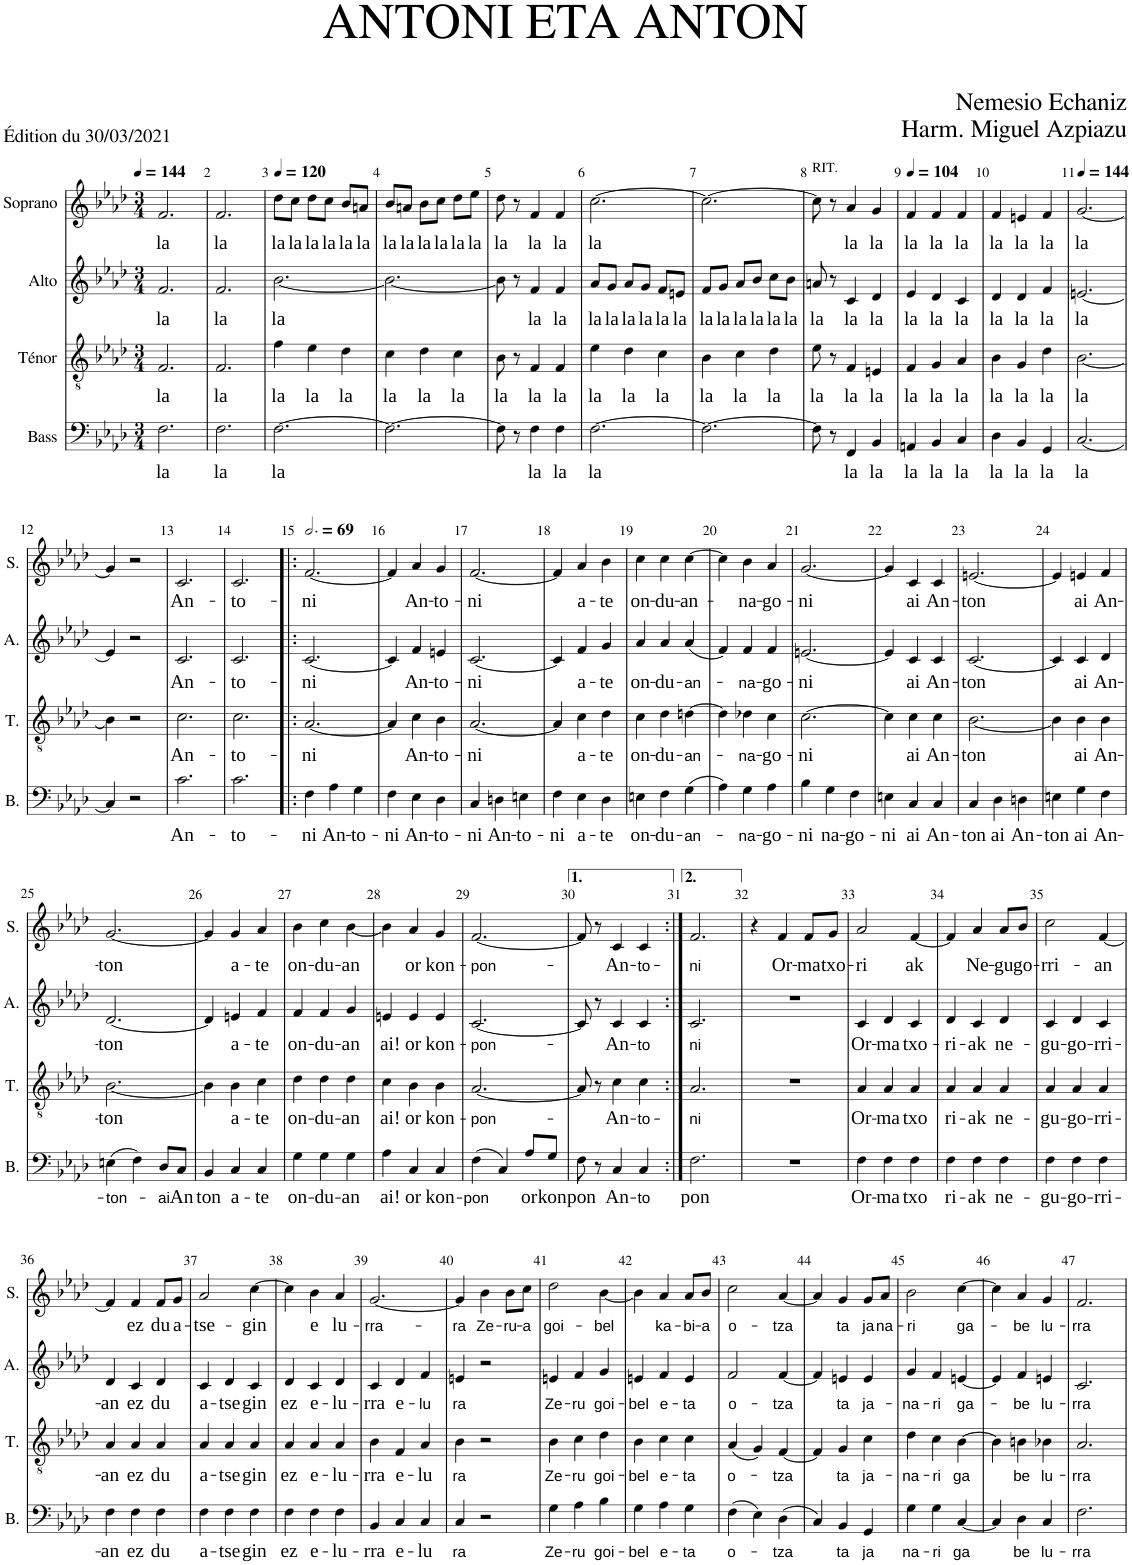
**kern	**text	**kern	**text	**kern	**text	**kern	**text
*part4	*part4	*part3	*part3	*part2	*part2	*part1	*part1
*staff4	*staff4	*staff3	*staff3	*staff2	*staff2	*staff1	*staff1
*I"Bass	*	*I"Ténor	*	*I"Alto	*	*I"Soprano	*
*I'B.	*	*I'T.	*	*I'A.	*	*I'S.	*
*clefF4	*	*clefGv2	*	*clefG2	*	*clefG2	*
*Trd1c2	*	*Trd1c2	*	*Trd1c2	*	*	*
*k[b-e-a-d-]	*	*k[b-e-a-d-]	*	*k[b-e-a-d-]	*	*k[b-e-a-d-]	*
*M3/4	*	*M3/4	*	*M3/4	*	*M3/4	*
*MM144	*	*MM144	*	*MM144	*	*MM144	*
=1	=1	=1	=1	=1	=1	=1	=1
!	!LO:LY:b	!	!LO:LY:b	!	!LO:LY:b	!	!LO:LY:b
2.F\	la	2.F/	la	2.f/	la	2.f/	la
=2	=2	=2	=2	=2	=2	=2	=2
!	!LO:LY:b	!	!LO:LY:b	!	!LO:LY:b	!	!LO:LY:b
2.F\	la	2.F/	la	2.f/	la	2.f/	la
=3	=3	=3	=3	=3	=3	=3	=3
*	*	*	*	*	*	*MM120	*
!	!LO:LY:b	!	!LO:LY:b	!	!LO:LY:b	!	!LO:LY:b
[>2.F\	la	4f\	la	[<2.b-\	la	8dd-\L	la
!	!	!	!	!	!	!	!LO:LY:b
.	.	.	.	.	.	8cc\J	la
!	!	!	!LO:LY:b	!	!	!	!LO:LY:b
.	.	4e-\	la	.	.	8dd-\L	la
!	!	!	!	!	!	!	!LO:LY:b
.	.	.	.	.	.	8cc\J	la
!	!	!	!LO:LY:b	!	!	!	!LO:LY:b
.	.	4d-\	la	.	.	8b-/L	la
!	!	!	!	!	!	!	!LO:LY:b
.	.	.	.	.	.	8an/J	la
=4	=4	=4	=4	=4	=4	=4	=4
!	!	!	!LO:LY:b	!	!	!	!LO:LY:b
2.F\_	.	4c\	la	2.b-\_	.	8b-/L	la
!	!	!	!	!	!	!	!LO:LY:b
.	.	.	.	.	.	8an/J	la
!	!	!	!LO:LY:b	!	!	!	!LO:LY:b
.	.	4d-\	la	.	.	8b-\L	la
!	!	!	!	!	!	!	!LO:LY:b
.	.	.	.	.	.	8cc\J	la
!	!	!	!LO:LY:b	!	!	!	!LO:LY:b
.	.	4c\	la	.	.	8dd-\L	la
!	!	!	!	!	!	!	!LO:LY:b
.	.	.	.	.	.	8ee-\J	la
=5	=5	=5	=5	=5	=5	=5	=5
!	!	!	!LO:LY:b	!	!	!	!LO:LY:b
8F\]	.	8B-\	la	8b-\]	.	8dd-\	la
8r	.	8r	.	8r	.	8r	.
!	!LO:LY:b	!	!LO:LY:b	!	!LO:LY:b	!	!LO:LY:b
4F\	la	4F/	la	4f/	la	4f/	la
!	!LO:LY:b	!	!LO:LY:b	!	!LO:LY:b	!	!LO:LY:b
4F\	la	4F/	la	4f/	la	4f/	la
=6	=6	=6	=6	=6	=6	=6	=6
!	!LO:LY:b	!	!LO:LY:b	!	!LO:LY:b	!	!LO:LY:b
[>2.F\	la	4e-\	la	8a-/L	la	[>2.cc\	la
!	!	!	!	!	!LO:LY:b	!	!
.	.	.	.	8g/J	la	.	.
!	!	!	!LO:LY:b	!	!LO:LY:b	!	!
.	.	4d-\	la	8a-/L	la	.	.
!	!	!	!	!	!LO:LY:b	!	!
.	.	.	.	8g/J	la	.	.
!	!	!	!LO:LY:b	!	!LO:LY:b	!	!
.	.	4c\	la	8f/L	la	.	.
!	!	!	!	!	!LO:LY:b	!	!
.	.	.	.	8en/J	la	.	.
=7	=7	=7	=7	=7	=7	=7	=7
!	!	!	!LO:LY:b	!	!LO:LY:b	!	!
2.F\_	.	4B-\	la	8f/L	la	2.cc\_	.
!	!	!	!	!	!LO:LY:b	!	!
.	.	.	.	8g/J	la	.	.
!	!	!	!LO:LY:b	!	!LO:LY:b	!	!
.	.	4c\	la	8a-/L	la	.	.
!	!	!	!	!	!LO:LY:b	!	!
.	.	.	.	8b-/J	la	.	.
!	!	!	!LO:LY:b	!	!LO:LY:b	!	!
.	.	4d-\	la	8cc\L	la	.	.
!	!	!	!	!	!LO:LY:b	!	!
.	.	.	.	8b-\J	la	.	.
=8	=8	=8	=8	=8	=8	=8	=8
!	!	!	!	!	!	!LO:TX:a:t=RIT.	!
!	!	!	!LO:LY:b	!	!LO:LY:b	!	!
8F\]	.	8e-\	la	8an/	la	8cc\]	.
8r	.	8r	.	8r	.	8r	.
!	!LO:LY:b	!	!LO:LY:b	!	!LO:LY:b	!	!LO:LY:b
4FF/	la	4F/	la	4c/	la	4a-/	la
!	!LO:LY:b	!	!LO:LY:b	!	!LO:LY:b	!	!LO:LY:b
4BB-/	la	4En/	la	4d-/	la	4g/	la
=9	=9	=9	=9	=9	=9	=9	=9
*	*	*	*	*	*	*MM104	*
!	!LO:LY:b	!	!LO:LY:b	!	!LO:LY:b	!	!LO:LY:b
4AAn/	la	4F/	la	4e-/	la	4f/	la
!	!LO:LY:b	!	!LO:LY:b	!	!LO:LY:b	!	!LO:LY:b
4BB-/	la	4G/	la	4d-/	la	4f/	la
!	!LO:LY:b	!	!LO:LY:b	!	!LO:LY:b	!	!LO:LY:b
4C/	la	4A-/	la	4c/	la	4f/	la
=10	=10	=10	=10	=10	=10	=10	=10
!	!LO:LY:b	!	!LO:LY:b	!	!LO:LY:b	!	!LO:LY:b
4D-\	la	4B-\	la	4d-/	la	4f/	la
!	!LO:LY:b	!	!LO:LY:b	!	!LO:LY:b	!	!LO:LY:b
4BB-/	la	4G/	la	4d-/	la	4en/	la
!	!LO:LY:b	!	!LO:LY:b	!	!LO:LY:b	!	!LO:LY:b
4GG/	la	4d-\	la	4f/	la	4f/	la
=11	=11	=11	=11	=11	=11	=11	=11
*	*	*	*	*	*	*MM144	*
!	!LO:LY:b	!	!LO:LY:b	!	!LO:LY:b	!	!LO:LY:b
[<2.C/	la	[<2.B-\	la	[<2.en/	la	[<2.g/	la
!!LO:LB:g=z
=12	=12	=12	=12	=12	=12	=12	=12
4C/]	.	4B-\]	.	4e/]	.	4g/]	.
2r	.	2r	.	2r	.	2r	.
=13	=13	=13	=13	=13	=13	=13	=13
!	!LO:LY:b	!	!LO:LY:b	!	!LO:LY:b	!	!LO:LY:b
2.c\	An-	2.c\	An-	2.c/	An-	2.c/	An-
=14	=14	=14	=14	=14	=14	=14	=14
!	!LO:LY:b	!	!LO:LY:b	!	!LO:LY:b	!	!LO:LY:b
2.c\	to-	2.c\	to-	2.c/	to-	2.c/	to-
=15!|:	=15!|:	=15!|:	=15!|:	=15!|:	=15!|:	=15!|:	=15!|:
*	*	*	*	*	*	*MM207	*
!	!LO:LY:b	!	!LO:LY:b	!	!LO:LY:b	!	!LO:LY:b
4F\	ni	[<2.A-/	ni	[<2.c/	ni	[<2.f/	ni
!	!LO:LY:b	!	!	!	!	!	!
4A-\	An-	.	.	.	.	.	.
!	!LO:LY:b	!	!	!	!	!	!
4G\	to-	.	.	.	.	.	.
=16	=16	=16	=16	=16	=16	=16	=16
!	!LO:LY:b	!	!	!	!	!	!
4F\	ni	4A-/]	.	4c/]	.	4f/]	.
!	!LO:LY:b	!	!LO:LY:b	!	!LO:LY:b	!	!LO:LY:b
4E-\	An-	4c\	An-	4f/	An-	4a-/	An-
!	!LO:LY:b	!	!LO:LY:b	!	!LO:LY:b	!	!LO:LY:b
4D-\	to-	4B-\	to-	4en/	to-	4g/	to-
=17	=17	=17	=17	=17	=17	=17	=17
!	!LO:LY:b	!	!LO:LY:b	!	!LO:LY:b	!	!LO:LY:b
4C/	ni	[<2.A-/	ni	[<2.c/	ni	[<2.f/	ni
!	!LO:LY:b	!	!	!	!	!	!
4Dn\	An-	.	.	.	.	.	.
!	!LO:LY:b	!	!	!	!	!	!
4En\	to-	.	.	.	.	.	.
=18	=18	=18	=18	=18	=18	=18	=18
!	!LO:LY:b	!	!	!	!	!	!
4F\	ni	4A-/]	.	4c/]	.	4f/]	.
!	!LO:LY:b	!	!LO:LY:b	!	!LO:LY:b	!	!LO:LY:b
4E-\	a-	4c\	a-	4f/	a-	4a-/	a-
!	!LO:LY:b	!	!LO:LY:b	!	!LO:LY:b	!	!LO:LY:b
4D-\	te	4d-\	te	4g/	te	4b-\	te
=19	=19	=19	=19	=19	=19	=19	=19
!	!LO:LY:b	!	!LO:LY:b	!	!LO:LY:b	!	!LO:LY:b
4En\	on-	4c\	on-	4a-/	on-	4cc\	on-
!	!LO:LY:b	!	!LO:LY:b	!	!LO:LY:b	!	!LO:LY:b
4F\	du-	4d-\	du-	4a-/	du-	4cc\	du-
!	!LO:LY:b	!	!LO:LY:b	!	!LO:LY:b	!	!LO:LY:b
(4G\	an-	[>4dn\	an-	(4a-/	an-	[>4cc\	an-
=20	=20	=20	=20	=20	=20	=20	=20
4A-\)	.	4d\]	.	4f/)	.	4cc\]	.
!	!LO:LY:b	!	!LO:LY:b	!	!LO:LY:b	!	!LO:LY:b
4G\	-na-	4d-X\	-na-	4f/	-na-	4b-\	na-
!	!LO:LY:b	!	!LO:LY:b	!	!LO:LY:b	!	!LO:LY:b
4A-\	go-	4c\	go-	4f/	go-	4a-/	go-
=21	=21	=21	=21	=21	=21	=21	=21
!	!LO:LY:b	!	!LO:LY:b	!	!LO:LY:b	!	!LO:LY:b
4B-\	ni	[>2.c\	ni	[<2.en/	ni	[<2.g/	ni
!	!LO:LY:b	!	!	!	!	!	!
4G\	na-	.	.	.	.	.	.
!	!LO:LY:b	!	!	!	!	!	!
4F\	go-	.	.	.	.	.	.
=22	=22	=22	=22	=22	=22	=22	=22
!	!LO:LY:b	!	!	!	!	!	!
4En\	ni	4c\]	.	4e/]	.	4g/]	.
!	!LO:LY:b	!	!LO:LY:b	!	!LO:LY:b	!	!LO:LY:b
4C/	ai	4c\	ai	4c/	ai	4c/	ai
!	!LO:LY:b	!	!LO:LY:b	!	!LO:LY:b	!	!LO:LY:b
4C/	An-	4c\	An-	4c/	An-	4c/	An-
=23	=23	=23	=23	=23	=23	=23	=23
!	!LO:LY:b	!	!LO:LY:b	!	!LO:LY:b	!	!LO:LY:b
4C/	ton	[<2.B-\	ton	[<2.c/	ton	[2.en/	ton
!	!LO:LY:b	!	!	!	!	!	!
4D-\	ai	.	.	.	.	.	.
!	!LO:LY:b	!	!	!	!	!	!
4Dn\	An-	.	.	.	.	.	.
=24	=24	=24	=24	=24	=24	=24	=24
!	!LO:LY:b	!	!	!	!	!	!
4En\	ton	4B-\]	.	4c/]	.	4e/]	.
!	!LO:LY:b	!	!LO:LY:b	!	!LO:LY:b	!	!LO:LY:b
4G\	ai	4B-\	ai	4c/	ai	4en/	ai
!	!LO:LY:b	!	!LO:LY:b	!	!LO:LY:b	!	!LO:LY:b
4F\	An-	4B-\	An-	4d-/	An-	4f/	An-
!!LO:LB:g=z
=25	=25	=25	=25	=25	=25	=25	=25
!	!LO:LY:b	!	!LO:LY:b	!	!LO:LY:b	!	!LO:LY:b
(4En\	ton-	[<2.B-\	ton	[<2.d-/	ton	[<2.g/	ton
4F\)	.	.	.	.	.	.	.
!	!LO:LY:b	!	!	!	!	!	!
8D-/L	-ai	.	.	.	.	.	.
!	!LO:LY:b	!	!	!	!	!	!
8C/J	An-	.	.	.	.	.	.
=26	=26	=26	=26	=26	=26	=26	=26
!	!LO:LY:b	!	!	!	!	!	!
4BB-/	ton	4B-\]	.	4d-/]	.	4g/]	.
!	!LO:LY:b	!	!LO:LY:b	!	!LO:LY:b	!	!LO:LY:b
4C/	a-	4B-\	a-	4en/	a-	4g/	a-
!	!LO:LY:b	!	!LO:LY:b	!	!LO:LY:b	!	!LO:LY:b
4C/	te	4c\	te	4f/	te	4a-/	te
=27	=27	=27	=27	=27	=27	=27	=27
!	!LO:LY:b	!	!LO:LY:b	!	!LO:LY:b	!	!LO:LY:b
4G\	on-	4d-\	on-	4f/	on-	4b-\	on-
!	!LO:LY:b	!	!LO:LY:b	!	!LO:LY:b	!	!LO:LY:b
4G\	du-	4d-\	du-	4f/	du-	4cc\	du-
!	!LO:LY:b	!	!LO:LY:b	!	!LO:LY:b	!	!LO:LY:b
4G\	an	4d-\	an	4g/	an	[<4b-\	an
=28	=28	=28	=28	=28	=28	=28	=28
!	!LO:LY:b	!	!LO:LY:b	!	!LO:LY:b	!	!
4A-\	ai!	4c\	ai!	4en/	ai!	4b-\]	.
!	!LO:LY:b	!	!LO:LY:b	!	!LO:LY:b	!	!LO:LY:b
4C/	or	4B-\	or	4e/	or	4a-/	or
!	!LO:LY:b	!	!LO:LY:b	!	!LO:LY:b	!	!LO:LY:b
4C/	kon-	4B-\	kon-	4e/	kon-	4g/	kon-
=29	=29	=29	=29	=29	=29	=29	=29
!	!LO:LY:b	!	!LO:LY:b	!	!LO:LY:b	!	!LO:LY:b
(4F\	pon	[2.A-/	pon-	[<2.c/	pon-	[<2.f/	pon-
4C/)	.	.	.	.	.	.	.
!	!LO:LY:b	!	!	!	!	!	!
8A-/L	or	.	.	.	.	.	.
!	!LO:LY:b	!	!	!	!	!	!
8G/J	kon-	.	.	.	.	.	.
=30	=30	=30	=30	=30	=30	=30	=30
!	!LO:LY:b	!	!	!	!	!	!
8F\	pon	8A-/]	.	8c/]	.	8f/]	.
8r	.	8r	.	8r	.	8r	.
!	!LO:LY:b	!	!LO:LY:b	!	!LO:LY:b	!	!LO:LY:b
4C/	An-	4c\	An-	4c/	An-	4c/	An-
!	!LO:LY:b	!	!LO:LY:b	!	!LO:LY:b	!	!LO:LY:b
4C/	to	4c\	to-	4c/	to	4c/	-to-
=31:|!	=31:|!	=31:|!	=31:|!	=31:|!	=31:|!	=31:|!	=31:|!
!	!LO:LY:b	!	!LO:LY:b	!	!LO:LY:b	!	!LO:LY:b
2.F\	pon	2.A-/	-ni	2.c/	-ni	2.f/	-ni
=32	=32	=32	=32	=32	=32	=32	=32
2.r	.	2.r	.	2.r	.	4r	.
!	!	!	!	!	!	!	!LO:LY:b
.	.	.	.	.	.	4f/	Or-
!	!	!	!	!	!	!	!LO:LY:b
.	.	.	.	.	.	8f/L	ma
!	!	!	!	!	!	!	!LO:LY:b
.	.	.	.	.	.	8g/J	txo-
=33	=33	=33	=33	=33	=33	=33	=33
!	!LO:LY:b	!	!LO:LY:b	!	!LO:LY:b	!	!LO:LY:b
4F\	Or-	4A-/	Or-	4c/	Or-	2a-/	ri
!	!LO:LY:b	!	!LO:LY:b	!	!LO:LY:b	!	!
4F\	ma	4A-/	ma	4d-/	ma	.	.
!	!LO:LY:b	!	!LO:LY:b	!	!LO:LY:b	!	!LO:LY:b
4F\	txo	4A-/	txo	4c/	txo-	[4f/	ak
=34	=34	=34	=34	=34	=34	=34	=34
!	!LO:LY:b	!	!LO:LY:b	!	!LO:LY:b	!	!
4F\	ri-	4A-/	ri-	4d-/	ri-	4f/]	.
!	!LO:LY:b	!	!LO:LY:b	!	!LO:LY:b	!	!LO:LY:b
4F\	ak	4A-/	ak	4c/	ak	4a-/	Ne-
!	!LO:LY:b	!	!LO:LY:b	!	!LO:LY:b	!	!LO:LY:b
4F\	ne-	4A-/	ne-	4d-/	ne-	8a-/L	gu
!	!	!	!	!	!	!	!LO:LY:b
.	.	.	.	.	.	8b-/J	go-
=35	=35	=35	=35	=35	=35	=35	=35
!	!LO:LY:b	!	!LO:LY:b	!	!LO:LY:b	!	!LO:LY:b
4F\	gu-	4A-/	gu-	4c/	gu-	2cc\	rri-
!	!LO:LY:b	!	!LO:LY:b	!	!LO:LY:b	!	!
4F\	go-	4A-/	go-	4d-/	go-	.	.
!	!LO:LY:b	!	!LO:LY:b	!	!LO:LY:b	!	!LO:LY:b
4F\	rri-	4A-/	rri-	4c/	rri-	[<4f/	an
!!LO:LB:g=z
=36	=36	=36	=36	=36	=36	=36	=36
!	!LO:LY:b	!	!LO:LY:b	!	!LO:LY:b	!	!
4F\	an	4A-/	an	4d-/	an	4f/]	.
!	!LO:LY:b	!	!LO:LY:b	!	!LO:LY:b	!	!LO:LY:b
4F\	ez	4A-/	ez	4c/	ez	4f/	ez
!	!LO:LY:b	!	!LO:LY:b	!	!LO:LY:b	!	!LO:LY:b
4F\	du	4A-/	du	4d-/	du	8f/L	du
!	!	!	!	!	!	!	!LO:LY:b
.	.	.	.	.	.	8g/J	a-
=37	=37	=37	=37	=37	=37	=37	=37
!	!LO:LY:b	!	!LO:LY:b	!	!LO:LY:b	!	!LO:LY:b
4F\	a-	4A-/	a-	4c/	a-	2a-/	tse-
!	!LO:LY:b	!	!LO:LY:b	!	!LO:LY:b	!	!
4F\	tse-	4A-/	tse-	4d-/	tse-	.	.
!	!LO:LY:b	!	!LO:LY:b	!	!LO:LY:b	!	!LO:LY:b
4F\	gin	4A-/	gin	4c/	gin	[>4cc\	gin
=38	=38	=38	=38	=38	=38	=38	=38
!	!LO:LY:b	!	!LO:LY:b	!	!LO:LY:b	!	!
4F\	ez	4A-/	ez	4d-/	ez	4cc\]	.
!	!LO:LY:b	!	!LO:LY:b	!	!LO:LY:b	!	!LO:LY:b
4F\	e-	4A-/	e-	4c/	e-	4b-\	e
!	!LO:LY:b	!	!LO:LY:b	!	!LO:LY:b	!	!LO:LY:b
4F\	lu-	4A-/	lu-	4d-/	lu-	4a-/	lu-
=39	=39	=39	=39	=39	=39	=39	=39
!	!LO:LY:b	!	!LO:LY:b	!	!LO:LY:b	!	!LO:LY:b
4BB-/	rra	4B-\	rra	4c/	rra	[2.g/	rra-
!	!LO:LY:b	!	!LO:LY:b	!	!LO:LY:b	!	!
4C/	e-	4F/	e-	4d-/	e-	.	.
!	!LO:LY:b	!	!LO:LY:b	!	!LO:LY:b	!	!
4C/	lu	4A-/	lu	4f/	lu	.	.
=40	=40	=40	=40	=40	=40	=40	=40
!	!LO:LY:b	!	!LO:LY:b	!	!LO:LY:b	!	!LO:LY:b
4C/	ra	4B-\	ra	4en/	ra	4g/]	-ra
!	!	!	!	!	!	!	!LO:LY:b
2r	.	2r	.	2r	.	4b-\	Ze-
!	!	!	!	!	!	!	!LO:LY:b
.	.	.	.	.	.	8b-\L	-ru-
!	!	!	!	!	!	!	!LO:LY:b
.	.	.	.	.	.	8cc\J	-a
=41	=41	=41	=41	=41	=41	=41	=41
!	!LO:LY:b	!	!LO:LY:b	!	!LO:LY:b	!	!LO:LY:b
4G\	Ze-	4B-\	Ze-	4en/	Ze-	2dd-\	goi-
!	!LO:LY:b	!	!LO:LY:b	!	!LO:LY:b	!	!
4A-\	-ru	4c\	-ru	4f/	-ru	.	.
!	!LO:LY:b	!	!LO:LY:b	!	!LO:LY:b	!	!LO:LY:b
4B-\	goi-	4d-\	goi-	4g/	goi-	[<4b-\	-bel
=42	=42	=42	=42	=42	=42	=42	=42
!	!LO:LY:b	!	!LO:LY:b	!	!LO:LY:b	!	!
4G\	-bel	4B-\	-bel	4en/	-bel	4b-\]	.
!	!LO:LY:b	!	!LO:LY:b	!	!LO:LY:b	!	!LO:LY:b
4A-\	e-	4c\	e-	4f/	e-	4a-/	ka-
!	!LO:LY:b	!	!LO:LY:b	!	!LO:LY:b	!	!LO:LY:b
4G\	-ta	4c\	-ta	4e/	-ta	8a-/L	-bi-
!	!	!	!	!	!	!	!LO:LY:b
.	.	.	.	.	.	8b-/J	-a
=43	=43	=43	=43	=43	=43	=43	=43
!	!LO:LY:b	!	!LO:LY:b	!	!LO:LY:b	!	!LO:LY:b
(4F\	o-	(4A-/	o-	2f/	o-	2cc\	o-
4E-\)	.	4G/)	.	.	.	.	.
!	!LO:LY:b	!	!LO:LY:b	!	!LO:LY:b	!	!LO:LY:b
(4D-\	-tza	[4F/	-tza	[4f/	-tza	[<4a-/	-tza
=44	=44	=44	=44	=44	=44	=44	=44
4C/)	.	4F/]	.	4f/]	.	4a-/]	.
!	!LO:LY:b	!	!LO:LY:b	!	!LO:LY:b	!	!LO:LY:b
4BB-/	ta	4G/	ta	4en/	ta	4g/	ta
!	!LO:LY:b	!	!LO:LY:b	!	!LO:LY:b	!	!LO:LY:b
4GG/	ja	4c\	ja-	4e/	ja-	8g/L	ja-
!	!	!	!	!	!	!	!LO:LY:b
.	.	.	.	.	.	8a-/J	-na-
=45	=45	=45	=45	=45	=45	=45	=45
!	!LO:LY:b	!	!LO:LY:b	!	!LO:LY:b	!	!LO:LY:b
4G\	na-	4d-\	-na-	4g/	-na-	2b-\	-ri
!	!LO:LY:b	!	!LO:LY:b	!	!LO:LY:b	!	!
4G\	-ri	4c\	-ri	4f/	-ri	.	.
!	!LO:LY:b	!	!LO:LY:b	!	!LO:LY:b	!	!LO:LY:b
[4C/	ga	[4B-\	ga	[4en/	ga-	[4cc\	ga-
=46	=46	=46	=46	=46	=46	=46	=46
4C/]	.	4B-\]	.	4e/]	.	4cc\]	.
!	!LO:LY:b	!	!LO:LY:b	!	!LO:LY:b	!	!LO:LY:b
4D-\	-be	4Bn\	-be	4f/	-be	4a-/	-be
!	!LO:LY:b	!	!LO:LY:b	!	!LO:LY:b	!	!LO:LY:b
4C/	lu-	4B-X\	lu-	4en/	lu-	4g/	lu-
=47	=47	=47	=47	=47	=47	=47	=47
!	!LO:LY:b	!	!LO:LY:b	!	!LO:LY:b	!	!LO:LY:b
2.F\	-rra	2.A-/	-rra	2.c/	-rra	2.f/	-rra
=	=	=	=	=	=	=	=
*-	*-	*-	*-	*-	*-	*-	*-
